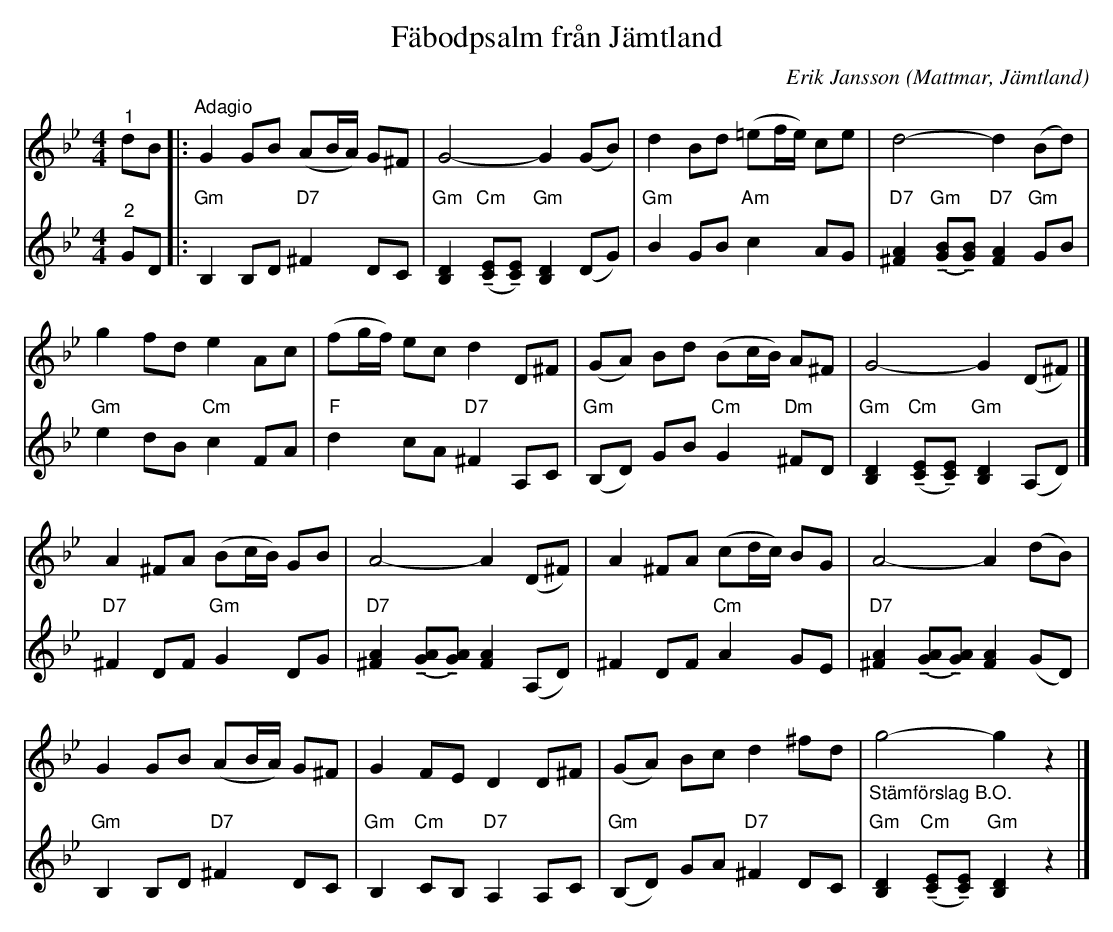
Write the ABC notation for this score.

X:1
T:Fäbodpsalm från Jämtland
C:Erik Jansson
O:Mattmar, Jämtland
L:1/8
M:4/4
U:t=tenuto
K:Gm
V:1
"^1" dB |: "^Adagio" G2 GB (AB/A/) G^F | G4- G2 (GB) | d2 Bd (=ef/e/) ce | d4- d2 (Bd) |
g2 fd e2 Ac | (fg/f/) ec d2 D^F | (GA) Bd (Bc/B/) A^F | G4- G2 (D^F) |]
A2 ^FA (Bc/B/) GB | A4- A2 (D^F) | A2 ^FA (cd/c/) BG | A4- A2 (dB) |
G2 GB (AB/A/) G^F | G2 FE D2 D^F | (GA) Bc d2 ^fd | "_Stämförslag B.O." g4- g2 z2 |]
V:2
"^2" GD |:"Gm" B,2 B,D"D7" ^F2 DC | "Gm" [B,D]2"Cm" (t[CE]t[CE])"Gm" [B,D]2 (DG) |"Gm" B2 GB"Am" c2 AG | "D7" [^FA]2"Gm" (t[GB]t[GB])"D7" [FA]2"Gm" GB |
"Gm" e2 dB"Cm" c2 FA | "F" d2 cA"D7" ^F2 A,C |"Gm" (B,D) GB "Cm" G2 "Dm" ^FD | "Gm" [B,D]2"Cm" (t[CE]t[CE])"Gm" [B,D]2 (A,D) |]
"D7" ^F2 DF "Gm" G2 DG | "D7" [^FA]2 (t[GA]t[GA]) [FA]2 (A,D) | ^F2 DF"Cm" A2 GE |"D7" [^FA]2 (t[GA]t[GA]) [FA]2 (GD) |
"Gm" B,2 B,D "D7" ^F2 DC | "Gm" B,2 "Cm" CB, "D7" A,2 A,C | "Gm" (B,D) GA "D7" ^F2 DC | "Gm" [B,D]2"Cm" (t[CE]t[CE])"Gm" [B,D]2 z2 |]
